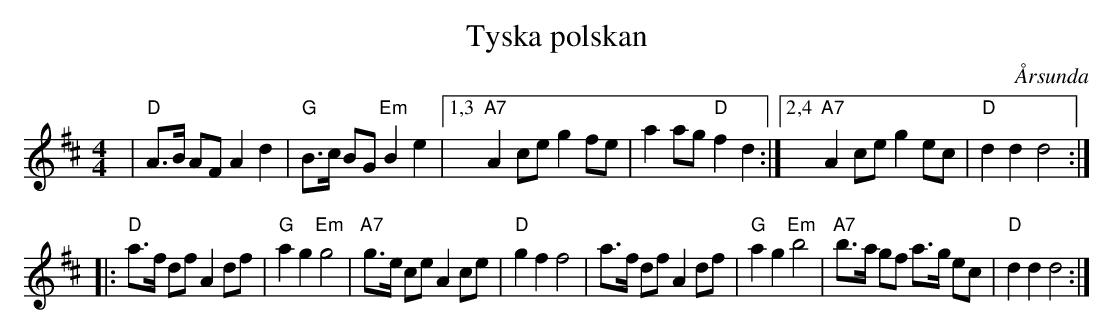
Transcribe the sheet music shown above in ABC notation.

X:1
T: Tyska polskan
O: \AArsunda
M: 4/4
L: 1/8
K: D
| "D"A>B AF A2 d2 | "G"B>c BG "Em"B2 e2 |1,3 "A7"A2 ce g2 fe | a2 ag "D"f2 d2 \
                                       :|2,4 "A7"A2 ce g2 ec | "D"d2 d2 d4 :|
|: "D"a>f df A2 df | "G"a2g2"Em"g4 | "A7"g>e ce A2 ce | "D"g2f2f4 \
|     a>f df A2 df | "G"a2g2"Em"b4 | "A7"b>a gf a>g ec | "D"d2 d2 d4 :|
